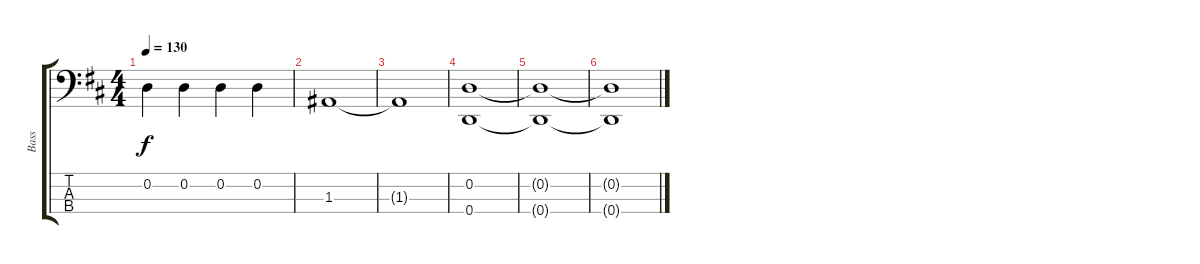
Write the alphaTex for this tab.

\track ("Bass" "Bass") {instrument electricbassfinger}
\staff {score tabs}
\tuning (G2 D2 A1 D1) {hide}
\ts (4 4)
\tempo 130
\clef f4
\ks d
0.2.4{dy f} 0.2.4 0.2.4 0.2.4 |
1.3.1 |
1.3{t}.1 |
(0.2 0.4).1 |
(0.2{t} 0.4{t}).1 |
(0.2{t} 0.4{t}).1
